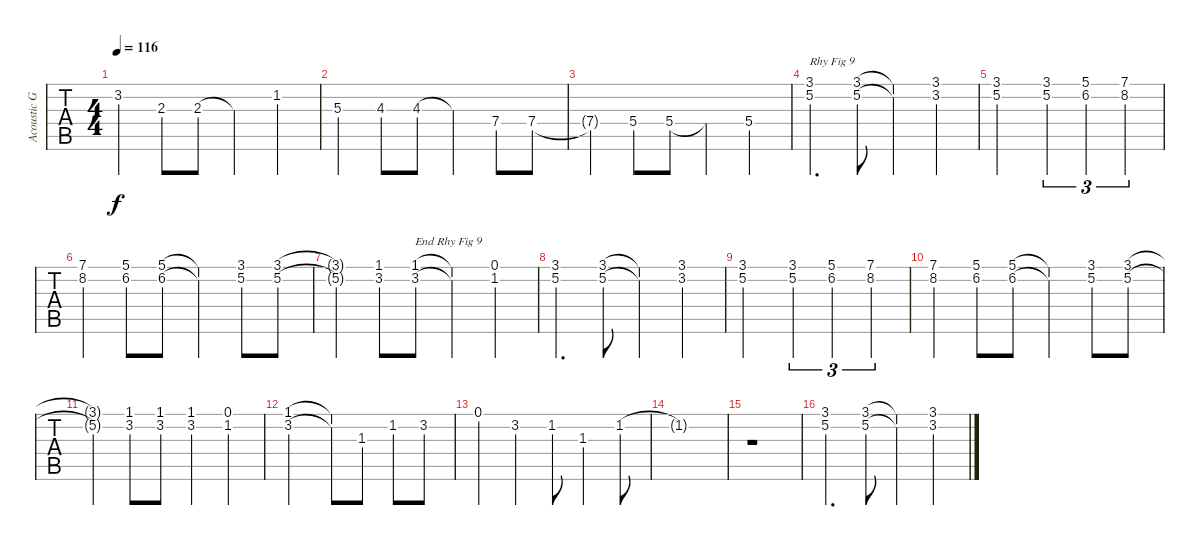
\track ("Acoustic Guitar (Tr. 6B)" "Acoustic G") {instrument acousticguitarsteel}
\staff {tabs}
\tuning (E4 B3 G3 D3 A2 E2) {hide}
\ts (4 4)
\tempo 116
\clef g2
\ks c
3.2{t}.4{dy f} 2.3.8 2.3.8 2.3{t}.4 1.2.4 |
5.3.4 4.3.8 4.3.8 4.3{t}.4 7.4.8 7.4.8 |
7.4{t}.4 5.4.8 5.4.8 5.4{t}.4 5.4.4 |
(3.1 5.2).4{d txt "Rhy Fig 9"} (3.1 5.2).8 (3.1{t} 5.2{t}).4 (3.1 3.2).4 |
(3.1 5.2).2 (3.1 5.2).4{tu (3 2)} (5.1 6.2).4{tu (3 2)} (7.1 8.2).4{tu (3 2)} |
(7.1 8.2).4 (5.1 6.2).8 (5.1 6.2).8 (5.1{t} 6.2{t}).4 (3.1 5.2).8 (3.1 5.2).8 |
(3.1{t} 5.2{t}).4 (1.1 3.2).8 (1.1 3.2).8{txt "End Rhy Fig 9"} (1.1{t} 3.2{t}).4 (0.1 1.2).4 |
(3.1 5.2).4{d} (3.1 5.2).8 (3.1{t} 5.2{t}).4 (3.1 3.2).4 |
(3.1 5.2).2 (3.1 5.2).4{tu (3 2)} (5.1 6.2).4{tu (3 2)} (7.1 8.2).4{tu (3 2)} |
(7.1 8.2).4 (5.1 6.2).8 (5.1 6.2).8 (5.1{t} 6.2{t}).4 (3.1 5.2).8 (3.1 5.2).8 |
(3.1{t} 5.2{t}).4 (1.1 3.2).8 (1.1 3.2).8 (1.1 3.2).4 (0.1 1.2).4 |
(1.1 3.2).2 (1.1{t} 3.2{t}).8 1.3.8 1.2.8 3.2.8 |
0.1.4 3.2.4 1.2.8 1.3.4 1.2.8 |
1.2{t}.1 |
r.1 |
(3.1 5.2).4{d} (3.1 5.2).8 (3.1{t} 5.2{t}).4 (3.1 3.2).4
